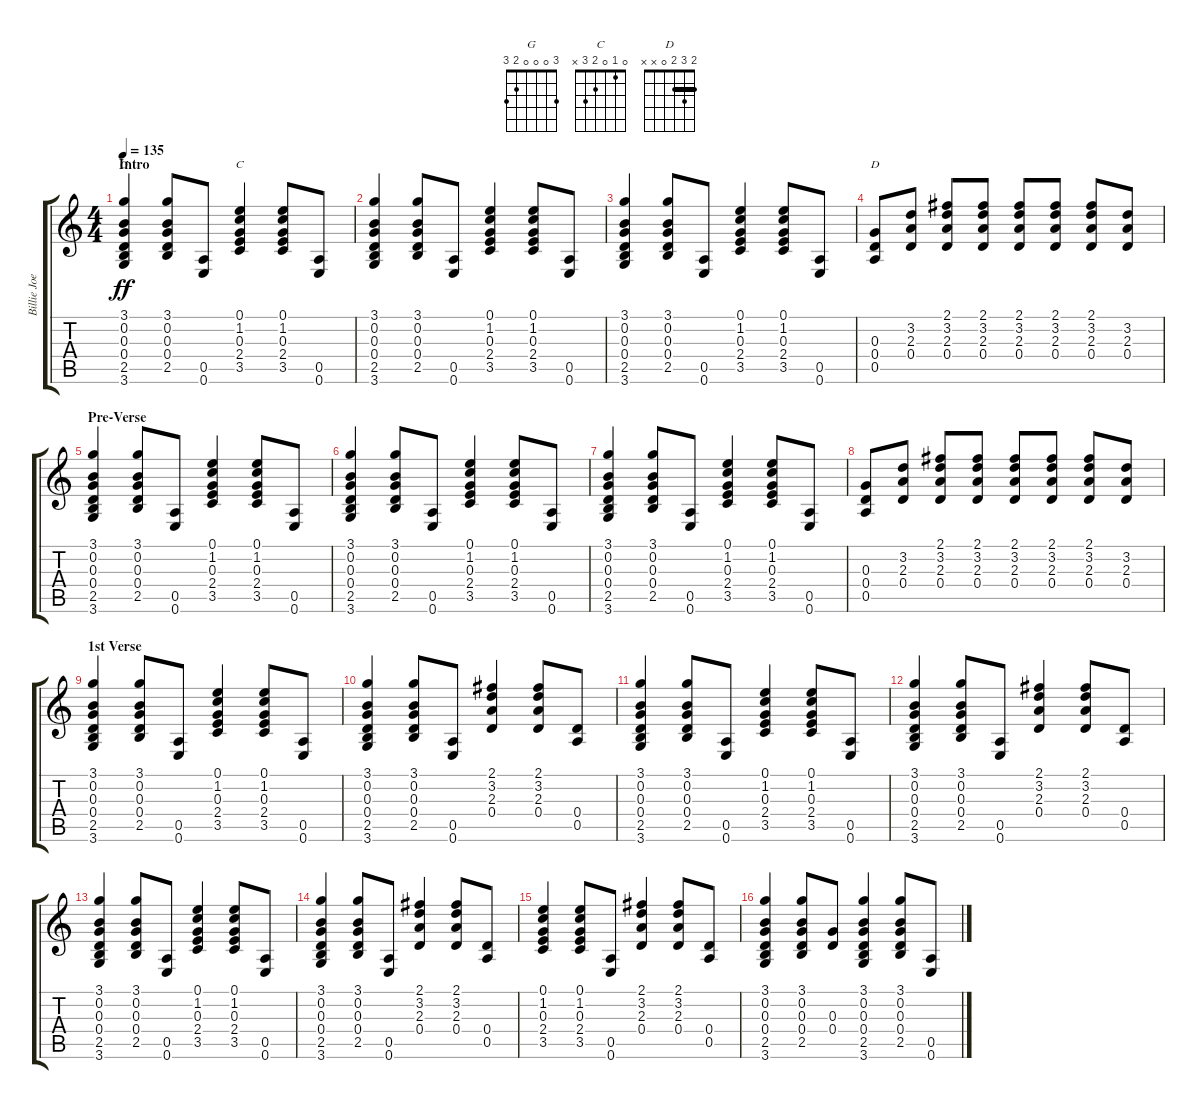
\track ("Billie Joe Armstrong (Guitar 2)" "Billie Joe") {instrument acousticguitarnylon}
\staff {score tabs}
\tuning (E4 B3 G3 D3 A2 E2) {hide}
\chord ("G" 3 0 0 0 2 3)
\chord ("C" 0 1 0 2 3 x)
\chord ("D" 2 3 2 0 x x) {barre 2}
\ts (4 4)
\section ("" "Intro")
\tempo 135
\clef g2
\ks c
(3.1 0.2 0.3 0.4 2.5 3.6).4{ch "G" dy ff instrument acousticguitarnylon} (3.1 0.2 0.3 0.4 2.5).8 (0.5 0.6).8 (0.1 1.2 0.3 2.4 3.5).4{ch "C"} (0.1 1.2 0.3 2.4 3.5).8 (0.5 0.6).8 |
(3.1 0.2 0.3 0.4 2.5 3.6).4 (3.1 0.2 0.3 0.4 2.5).8 (0.5 0.6).8 (0.1 1.2 0.3 2.4 3.5).4 (0.1 1.2 0.3 2.4 3.5).8 (0.5 0.6).8 |
(3.1 0.2 0.3 0.4 2.5 3.6).4 (3.1 0.2 0.3 0.4 2.5).8 (0.5 0.6).8 (0.1 1.2 0.3 2.4 3.5).4 (0.1 1.2 0.3 2.4 3.5).8 (0.5 0.6).8 |
(0.3 0.4 0.5).8{ch "D"} (3.2 2.3 0.4).8 (2.1 3.2 2.3 0.4).8 (2.1 3.2 2.3 0.4).8 (2.1 3.2 2.3 0.4).8 (2.1 3.2 2.3 0.4).8 (2.1 3.2 2.3 0.4).8 (3.2 2.3 0.4).8 |
\section ("" "Pre-Verse")
(3.1 0.2 0.3 0.4 2.5 3.6).4 (3.1 0.2 0.3 0.4 2.5).8 (0.5 0.6).8 (0.1 1.2 0.3 2.4 3.5).4 (0.1 1.2 0.3 2.4 3.5).8 (0.5 0.6).8 |
(3.1 0.2 0.3 0.4 2.5 3.6).4 (3.1 0.2 0.3 0.4 2.5).8 (0.5 0.6).8 (0.1 1.2 0.3 2.4 3.5).4 (0.1 1.2 0.3 2.4 3.5).8 (0.5 0.6).8 |
(3.1 0.2 0.3 0.4 2.5 3.6).4 (3.1 0.2 0.3 0.4 2.5).8 (0.5 0.6).8 (0.1 1.2 0.3 2.4 3.5).4 (0.1 1.2 0.3 2.4 3.5).8 (0.5 0.6).8 |
(0.3 0.4 0.5).8 (3.2 2.3 0.4).8 (2.1 3.2 2.3 0.4).8 (2.1 3.2 2.3 0.4).8 (2.1 3.2 2.3 0.4).8 (2.1 3.2 2.3 0.4).8 (2.1 3.2 2.3 0.4).8 (3.2 2.3 0.4).8 |
\section ("" "1st Verse")
(3.1 0.2 0.3 0.4 2.5 3.6).4 (3.1 0.2 0.3 0.4 2.5).8 (0.5 0.6).8 (0.1 1.2 0.3 2.4 3.5).4 (0.1 1.2 0.3 2.4 3.5).8 (0.5 0.6).8 |
(3.1 0.2 0.3 0.4 2.5 3.6).4 (3.1 0.2 0.3 0.4 2.5).8 (0.5 0.6).8 (2.1 3.2 2.3 0.4).4 (2.1 3.2 2.3 0.4).8 (0.4 0.5).8 |
(3.1 0.2 0.3 0.4 2.5 3.6).4 (3.1 0.2 0.3 0.4 2.5).8 (0.5 0.6).8 (0.1 1.2 0.3 2.4 3.5).4 (0.1 1.2 0.3 2.4 3.5).8 (0.5 0.6).8 |
(3.1 0.2 0.3 0.4 2.5 3.6).4 (3.1 0.2 0.3 0.4 2.5).8 (0.5 0.6).8 (2.1 3.2 2.3 0.4).4 (2.1 3.2 2.3 0.4).8 (0.4 0.5).8 |
(3.1 0.2 0.3 0.4 2.5 3.6).4 (3.1 0.2 0.3 0.4 2.5).8 (0.5 0.6).8 (0.1 1.2 0.3 2.4 3.5).4 (0.1 1.2 0.3 2.4 3.5).8 (0.5 0.6).8 |
(3.1 0.2 0.3 0.4 2.5 3.6).4 (3.1 0.2 0.3 0.4 2.5).8 (0.5 0.6).8 (2.1 3.2 2.3 0.4).4 (2.1 3.2 2.3 0.4).8 (0.4 0.5).8 |
(0.1 1.2 0.3 2.4 3.5).4 (0.1 1.2 0.3 2.4 3.5).8 (0.5 0.6).8 (2.1 3.2 2.3 0.4).4 (2.1 3.2 2.3 0.4).8 (0.4 0.5).8 |
(3.1 0.2 0.3 0.4 2.5 3.6).4 (3.1 0.2 0.3 0.4 2.5).8 (0.3 0.4).8 (3.1 0.2 0.3 0.4 2.5 3.6).4 (3.1 0.2 0.3 0.4 2.5).8 (0.5 0.6).8
